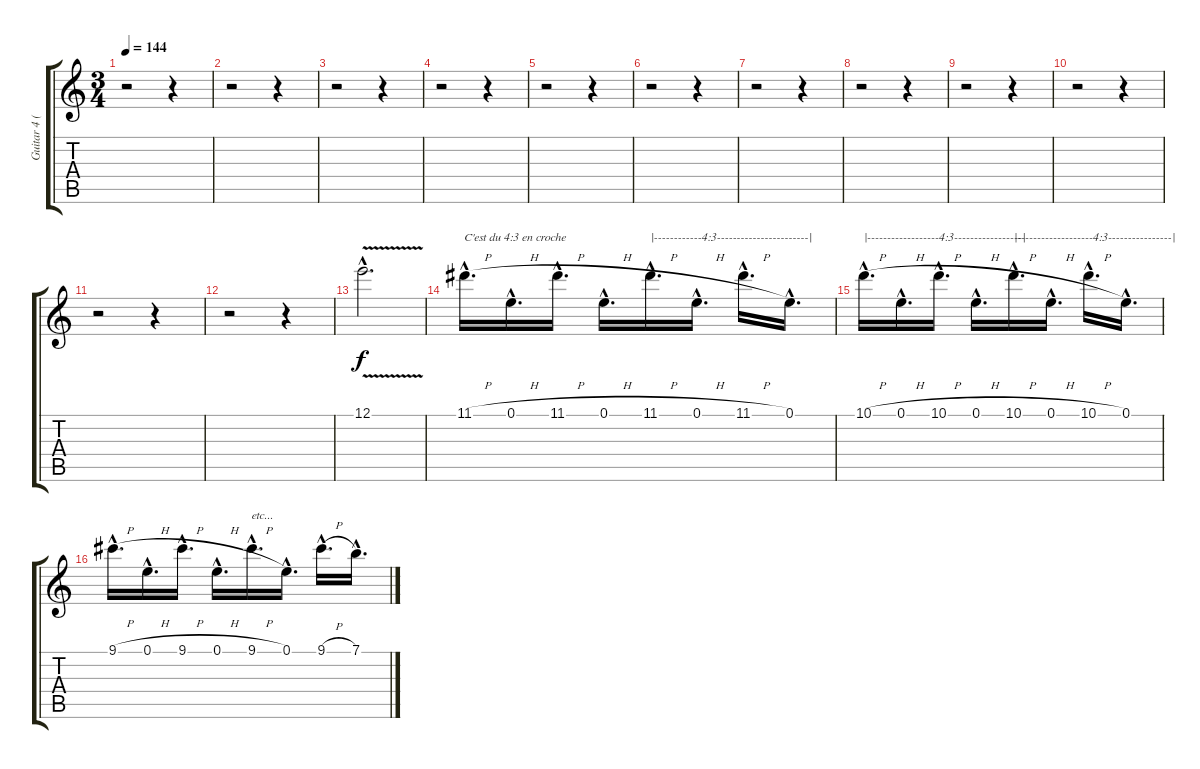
\track ("Guitar 4 (Disto)" "Guitar 4 (") {instrument distortionguitar}
\staff {score tabs}
\tuning (E4 B3 G3 D3 A2 E2) {hide}
\ts (3 4)
\tempo 144
\clef g2
\ks c
r.2{dy f} r.4 |
r.2 r.4 |
r.2 r.4 |
r.2 r.4 |
r.2 r.4 |
r.2 r.4 |
r.2 r.4 |
r.2 r.4 |
r.2 r.4 |
r.2 r.4 |
r.2 r.4 |
r.2 r.4 |
12.1{v hac}.2{d} |
11.1{h hac}.16{d txt "C'est du 4:3 en croche"} 0.1{h hac}.16{d} 11.1{h hac}.16{d} 0.1{h hac}.16{d} 11.1{h hac}.16{d txt "|------------4:3-----------------------|"} 0.1{h hac}.16{d} 11.1{h hac}.16{d} 0.1{hac}.16{d} |
10.1{h hac}.16{d txt "|------------------4:3-----------------|"} 0.1{h hac}.16{d} 10.1{h hac}.16{d} 0.1{h hac}.16{d} 10.1{h hac}.16{d txt "|-------------------4:3----------------|"} 0.1{h hac}.16{d} 10.1{h hac}.16{d} 0.1{hac}.16{d} |
9.1{h hac}.16{d} 0.1{h hac}.16{d} 9.1{h hac}.16{d} 0.1{h hac}.16{d} 9.1{h hac}.16{d txt "etc..."} 0.1{hac}.16{d} 9.1{h hac}.16{d} 7.1{hac}.16{d}
